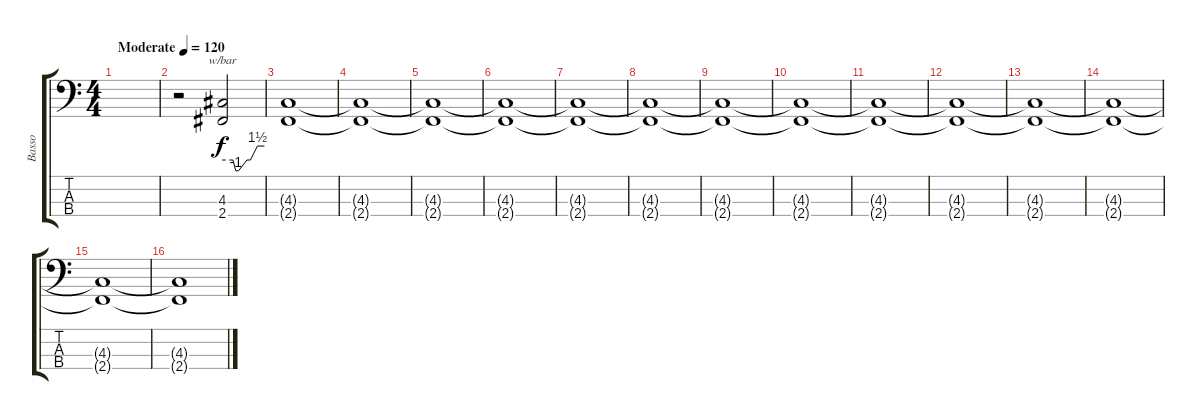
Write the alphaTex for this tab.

\track ("Basso" "Basso") {instrument electricbassfinger}
\staff {score tabs}
\tuning (G2 D2 A1 E1) {hide}
\ts (4 4)
\tempo (120 "Moderate")
\clef f4
\ks c
|
r.2{volume 0 balance 8 instrument electricbassfinger} (4.3 2.4).2{tbe (custom default 0 0 15 0 19 -4 23 -4 35 0 40 0 50 6 60 6) volume 11} |
(4.3{t} 2.4{t}).1 |
(4.3{t} 2.4{t}).1 |
(4.3{t} 2.4{t}).1 |
(4.3{t} 2.4{t}).1 |
(4.3{t} 2.4{t}).1 |
(4.3{t} 2.4{t}).1 |
(4.3{t} 2.4{t}).1 |
(4.3{t} 2.4{t}).1 |
(4.3{t} 2.4{t}).1 |
(4.3{t} 2.4{t}).1 |
(4.3{t} 2.4{t}).1 |
(4.3{t} 2.4{t}).1 |
(4.3{t} 2.4{t}).1 |
(4.3{t} 2.4{t}).1
